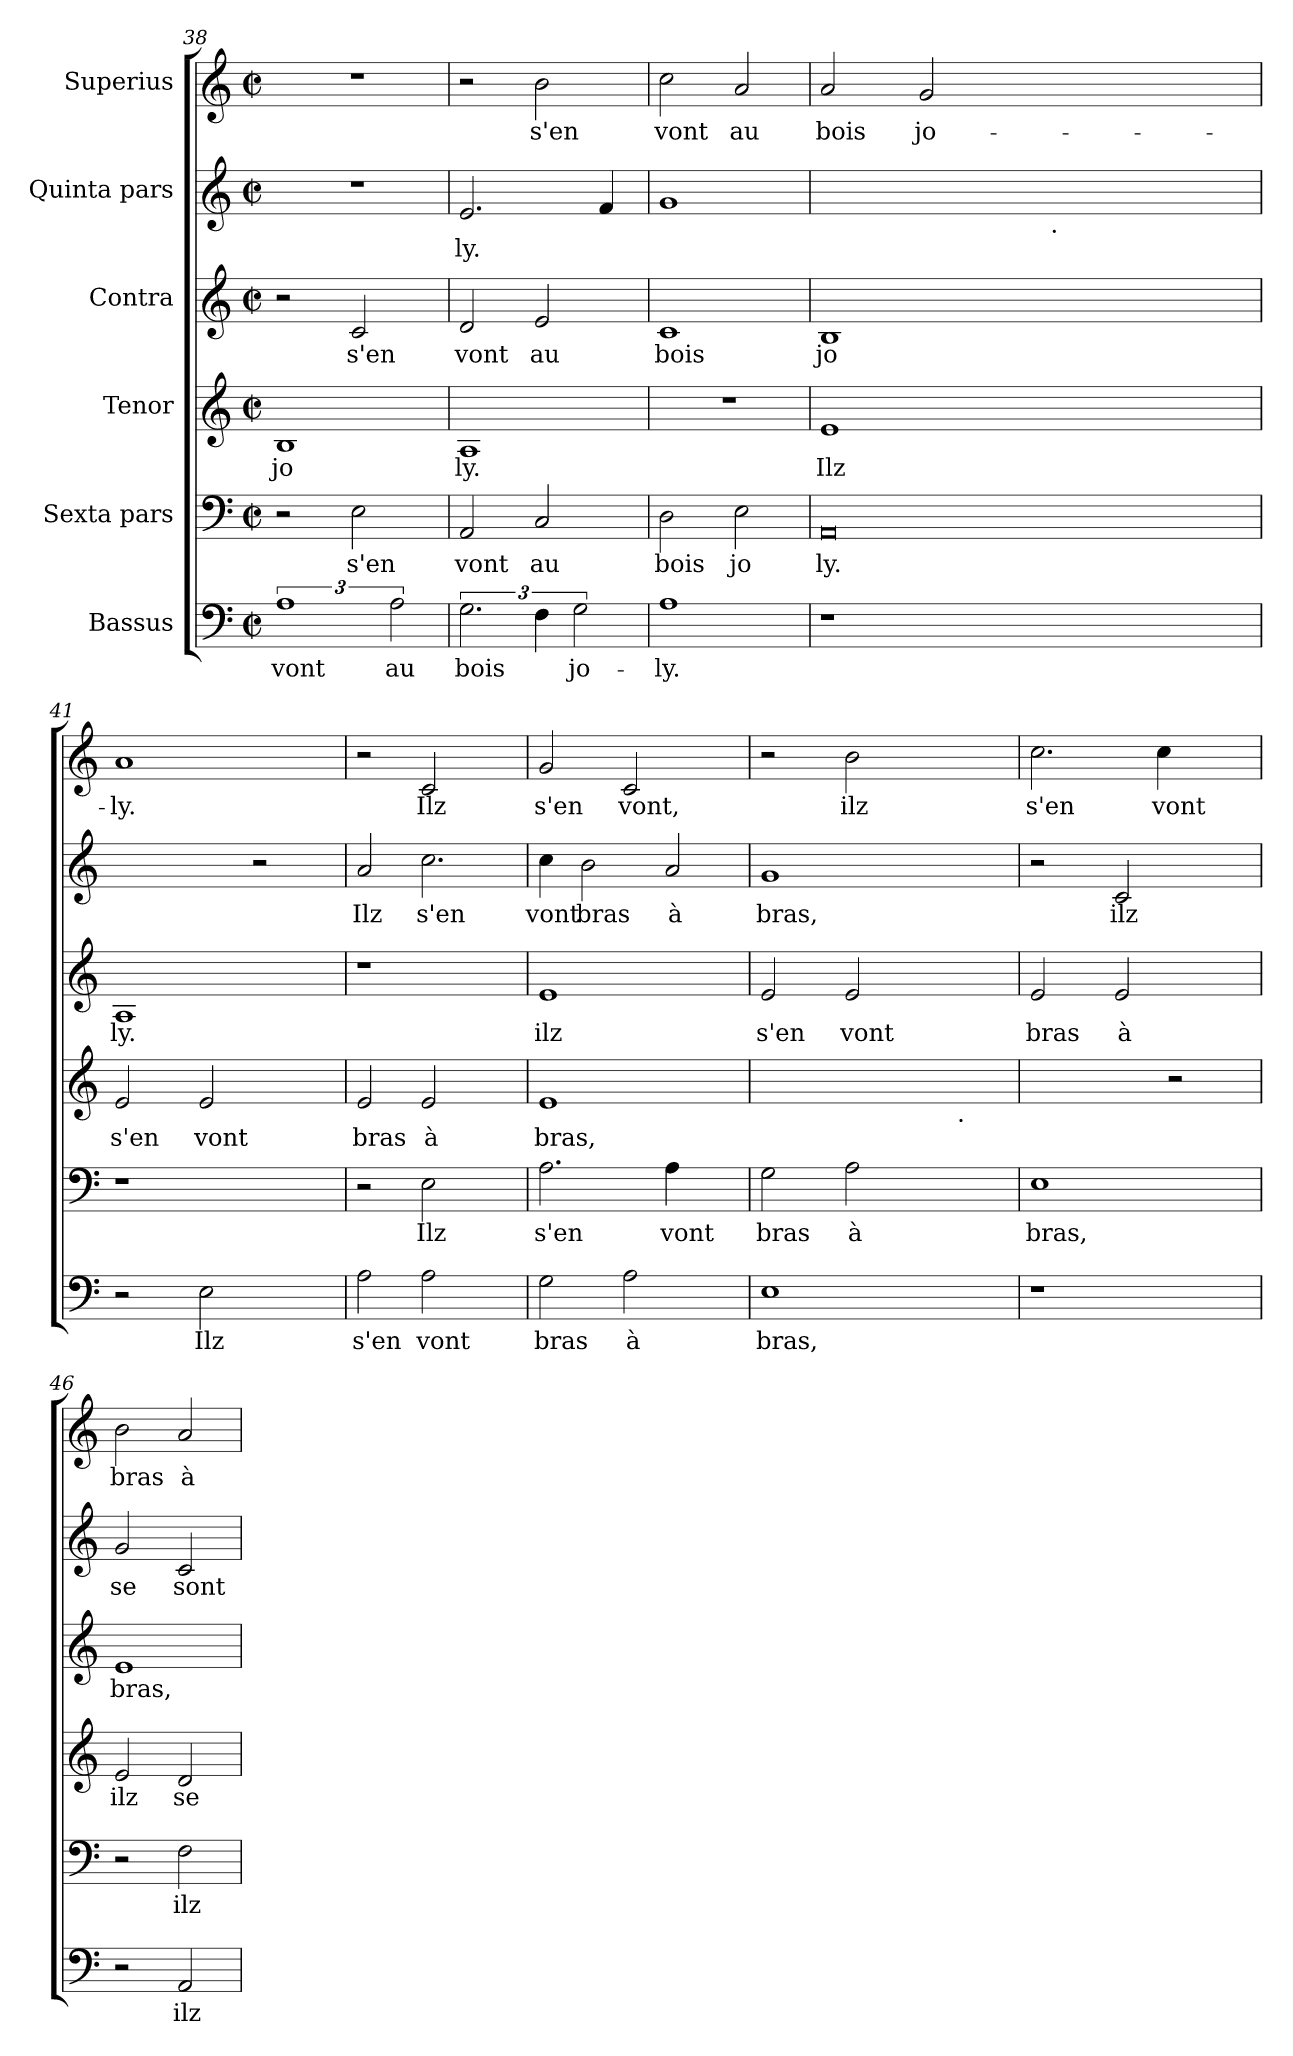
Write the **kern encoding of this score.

**kern	**text	**kern	**text	**kern	**text	**kern	**text	**kern	**text	**kern	**text
*part6	*part6	*part5	*part5	*part4	*part4	*part3	*part3	*part2	*part2	*part1	*part1
*staff6	*staff6	*staff5	*staff5	*staff4	*staff4	*staff3	*staff3	*staff2	*staff2	*staff1	*staff1
*I"Bassus	*	*I"Sexta pars	*	*I"Tenor	*	*I"Contra	*	*I"Quinta pars	*	*I"Superius	*
!!LO:LB:g=z
*clefF4	*	*clefF4	*	*clefG2	*	*clefG2	*	*clefG2	*	*clefG2	*
*k[]	*	*k[]	*	*k[]	*	*k[]	*	*k[]	*	*k[]	*
*C:	*	*C:	*	*C:	*	*C:	*	*C:	*	*C:	*
*M2/2	*	*M2/2	*	*M2/2	*	*M2/2	*	*M2/2	*	*M2/2	*
*met(c|)	*	*met(c|)	*	*met(c|)	*	*met(c|)	*	*met(c|)	*	*met(c|)	*
=38	=38	=38	=38	=38	=38	=38	=38	=38	=38	=38	=38
!	!LO:LY:b	!	!	!	!LO:LY:b	!	!	!	!	!	!
3%2A	vont	2r	.	1B	jo	2r	.	1r	.	1r	.
!	!	!	!LO:LY:b	!	!	!	!LO:LY:b	!	!	!	!
.	.	2E\	s'en	.	.	2c/	s'en	.	.	.	.
!	!LO:LY:b	!	!	!	!	!	!	!	!	!	!
3A\	au	.	.	.	.	.	.	.	.	.	.
!!LO:LB:g=z
=39	=39	=39	=39	=39	=39	=39	=39	=39	=39	=39	=39
!	!LO:LY:b	!	!LO:LY:b	!	!LO:LY:b	!	!LO:LY:b	!	!LO:LY:b	!	!
3.G\	bois	2AA/	vont	1A	ly.	2d/	vont	2.e/	ly.	2r	.
!	!	!	!LO:LY:b	!	!	!	!LO:LY:b	!	!	!	!LO:LY:b
6F\	.	2C/	au	.	.	2e/	au	.	.	2b\	s'en
!	!LO:LY:b	!	!	!	!	!	!	!	!	!	!
3G\	jo-	.	.	.	.	.	.	.	.	.	.
.	.	.	.	.	.	.	.	4f/	.	.	.
=40	=40	=40	=40	=40	=40	=40	=40	=40	=40	=40	=40
!	!LO:LY:b	!	!LO:LY:b	!	!	!	!LO:LY:b	!	!	!	!LO:LY:b
1A	-ly.	2D\	bois	1r	.	1c	bois	1g	.	2cc\	vont
!	!	!	!LO:LY:b	!	!	!	!	!	!	!	!LO:LY:b
.	.	2E\	jo	.	.	.	.	.	.	2a/	au
=40A	=40A	=40A	=40A	=40A	=40A	=40A	=40A	=40A	=40A	=40A	=40A
!	!	!	!LO:LY:b	!	!LO:LY:b	!	!LO:LY:b	!	!	!	!LO:LY:b
1r	.	0AA	ly.	1e	Ilz	1B	jo	4ryy	.	2a/	bois
.	.	.	.	.	.	.	.	4ryy	.	.	.
!	!	!	!	!	!	!	!	!	!	!	!LO:LY:b
.	.	.	.	.	.	.	.	4ryy	.	2g/	jo-
.	.	.	.	.	.	.	.	32ryy	.	.	.
.	.	.	.	.	.	.	.	32ryy	.	.	.
.	.	.	.	.	.	.	.	32ryy	.	.	.
.	.	.	.	.	.	.	.	32ryy	.	.	.
.	.	.	.	.	.	.	.	32ryy	.	.	.
.	.	.	.	.	.	.	.	32ryy	.	.	.
!	!	!	!	!	!	!	!	!LO:TX:b:t=.	!	!	!
.	.	.	.	.	.	.	.	32ryy	.	.	.
.	.	.	.	.	.	.	.	4ryy	.	.	.
1ryy	.	.	.	1ryy	.	1ryy	.	.	.	1ryy	.
.	.	.	.	.	.	.	.	2ryy	.	.	.
.	.	.	.	.	.	.	.	4ryy	.	.	.
.	.	.	.	.	.	.	.	32ryy	.	.	.
=41A	=41A	=41A	=41A	=41A	=41A	=41A	=41A	=41A	=41A	=41A	=41A
!	!	!	!	!	!LO:LY:b	!	!LO:LY:b	!	!	!	!LO:LY:b
2r	.	1r	.	2e/	s'en	1A	ly.	4ryy	.	1a	-ly.
.	.	.	.	.	.	.	.	4ryy	.	.	.
!	!LO:LY:b	!	!	!	!LO:LY:b	!	!	!	!	!	!
2E\	Ilz	.	.	2e/	vont	.	.	4ryy	.	.	.
.	.	.	.	.	.	.	.	32ryy	.	.	.
.	.	.	.	.	.	.	.	2r	.	.	.
4ryy	.	4ryy	.	4ryy	.	4ryy	.	.	.	4ryy	.
32ryy	.	32ryy	.	32ryy	.	32ryy	.	.	.	32ryy	.
!!LO:LB:g=z
=42A	=42A	=42A	=42A	=42A	=42A	=42A	=42A	=42A	=42A	=42A	=42A
!	!LO:LY:b	!	!	!	!LO:LY:b	!	!	!	!LO:LY:b	!	!
2A\	s'en	2r	.	2e/	bras	1r	.	2a/	Ilz	2r	.
!	!LO:LY:b	!	!LO:LY:b	!	!LO:LY:b	!	!	!	!LO:LY:b	!	!LO:LY:b
2A\	vont	2E\	Ilz	2e/	à	.	.	2.cc\	s'en	2c/	Ilz
4ryy	.	4ryy	.	4ryy	.	4ryy	.	.	.	4ryy	.
!!LO:LB:g=z
=43A	=43A	=43A	=43A	=43A	=43A	=43A	=43A	=43A	=43A	=43A	=43A
!	!LO:LY:b	!	!LO:LY:b	!	!LO:LY:b	!	!LO:LY:b	!	!LO:LY:b	!	!LO:LY:b
2G\	bras	2.A\	s'en	1e	bras,	1e	ilz	4cc\	vont	2g/	s'en
!	!	!	!	!	!	!	!	!	!LO:LY:b	!	!
.	.	.	.	.	.	.	.	2b\	bras	.	.
!	!LO:LY:b	!	!	!	!	!	!	!	!	!	!LO:LY:b
2A\	à	.	.	.	.	.	.	.	.	2c/	vont,
!	!	!	!LO:LY:b	!	!	!	!	!	!LO:LY:b	!	!
.	.	4A\	vont	.	.	.	.	2a/	à	.	.
4ryy	.	4ryy	.	4ryy	.	4ryy	.	.	.	4ryy	.
!!LO:LB:g=z
=44	=44	=44	=44	=44	=44	=44	=44	=44	=44	=44	=44
!	!LO:LY:b	!	!LO:LY:b	!	!	!	!LO:LY:b	!	!LO:LY:b	!	!
1E	bras,	2G\	bras	4ryy	.	2e/	s'en	1g	bras,	2r	.
.	.	.	.	4ryy	.	.	.	.	.	.	.
!	!	!	!LO:LY:b	!	!	!	!LO:LY:b	!	!	!	!LO:LY:b
.	.	2A\	à	4ryy	.	2e/	vont	.	.	2b\	ilz
.	.	.	.	32ryy	.	.	.	.	.	.	.
.	.	.	.	32ryy	.	.	.	.	.	.	.
.	.	.	.	32ryy	.	.	.	.	.	.	.
.	.	.	.	32ryy	.	.	.	.	.	.	.
.	.	.	.	32ryy	.	.	.	.	.	.	.
.	.	.	.	32ryy	.	.	.	.	.	.	.
!	!	!	!	!LO:TX:b:t=.	!	!	!	!	!	!	!
.	.	.	.	32ryy	.	.	.	.	.	.	.
.	.	.	.	4ryy	.	.	.	.	.	.	.
8..ryy	.	8..ryy	.	.	.	8..ryy	.	8..ryy	.	8..ryy	.
=45	=45	=45	=45	=45	=45	=45	=45	=45	=45	=45	=45
!	!	!	!LO:LY:b	!	!	!	!LO:LY:b	!	!	!	!LO:LY:b
1r	.	1E	bras,	4ryy	.	2e/	bras	2r	.	2.cc\	s'en
.	.	.	.	4ryy	.	.	.	.	.	.	.
!	!	!	!	!	!	!	!LO:LY:b	!	!LO:LY:b	!	!
.	.	.	.	4ryy	.	2e/	à	2c/	ilz	.	.
!	!	!	!	!	!	!	!	!	!	!	!LO:LY:b
.	.	.	.	32ryy	.	.	.	.	.	4cc\	vont
.	.	.	.	2r	.	.	.	.	.	.	.
4ryy	.	4ryy	.	.	.	4ryy	.	4ryy	.	4ryy	.
32ryy	.	32ryy	.	.	.	32ryy	.	32ryy	.	32ryy	.
=46	=46	=46	=46	=46	=46	=46	=46	=46	=46	=46	=46
!	!	!	!	!	!LO:LY:b	!	!LO:LY:b	!	!LO:LY:b	!	!LO:LY:b
2r	.	2r	.	2e/	ilz	1e	bras,	2g/	se	2b\	bras
!	!LO:LY:b	!	!LO:LY:b	!	!LO:LY:b	!	!	!	!LO:LY:b	!	!LO:LY:b
2AA/	ilz	2F\	ilz	2d/	se	.	.	2c/	sont	2a/	à
=	=	=	=	=	=	=	=	=	=	=	=
*-	*-	*-	*-	*-	*-	*-	*-	*-	*-	*-	*-
